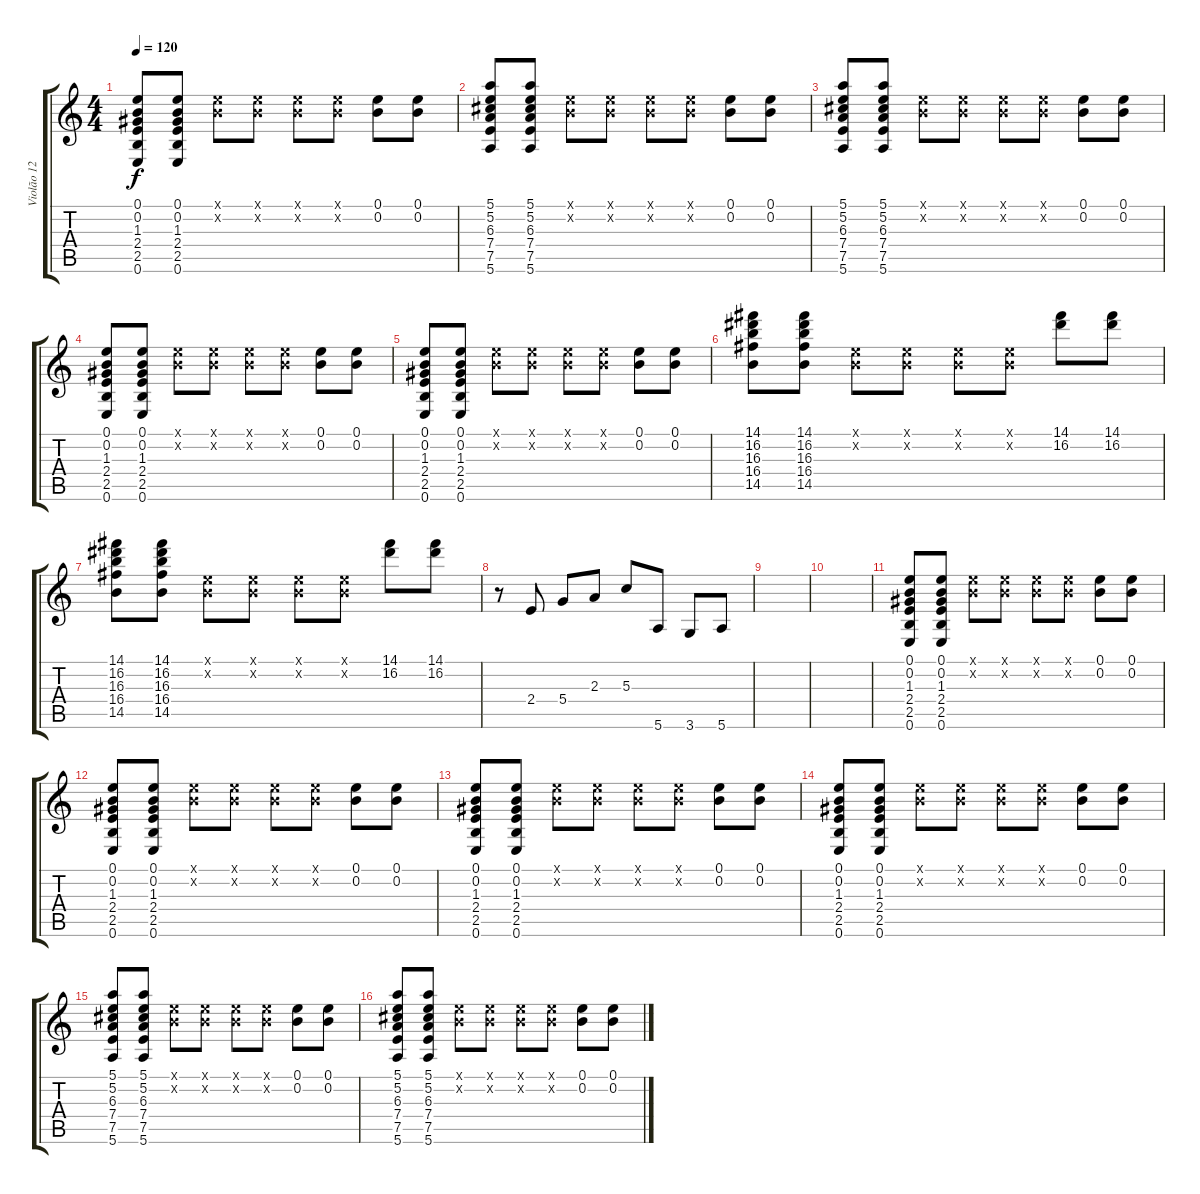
\track ("Violão 12 cordas" "Violão 12 ") {instrument acousticguitarsteel}
\staff {score tabs}
\tuning (E4 B3 G3 D3 A2 E2) {hide}
\ts (4 4)
\tempo 120
\clef g2
\ks c
(0.1 0.2 1.3 2.4 2.5 0.6).8{dy f} (0.1 0.2 1.3 2.4 2.5 0.6).8 (0.1{x} 0.2{x}).8 (0.1{x} 0.2{x}).8 (0.1{x} 0.2{x}).8 (0.1{x} 0.2{x}).8 (0.1 0.2).8 (0.1 0.2).8 |
(5.1 5.2 6.3 7.4 7.5 5.6).8 (5.1 5.2 6.3 7.4 7.5 5.6).8 (0.1{x} 0.2{x}).8 (0.1{x} 0.2{x}).8 (0.1{x} 0.2{x}).8 (0.1{x} 0.2{x}).8 (0.1 0.2).8 (0.1 0.2).8 |
(5.1 5.2 6.3 7.4 7.5 5.6).8 (5.1 5.2 6.3 7.4 7.5 5.6).8 (0.1{x} 0.2{x}).8 (0.1{x} 0.2{x}).8 (0.1{x} 0.2{x}).8 (0.1{x} 0.2{x}).8 (0.1 0.2).8 (0.1 0.2).8 |
(0.1 0.2 1.3 2.4 2.5 0.6).8 (0.1 0.2 1.3 2.4 2.5 0.6).8 (0.1{x} 0.2{x}).8 (0.1{x} 0.2{x}).8 (0.1{x} 0.2{x}).8 (0.1{x} 0.2{x}).8 (0.1 0.2).8 (0.1 0.2).8 |
(0.1 0.2 1.3 2.4 2.5 0.6).8 (0.1 0.2 1.3 2.4 2.5 0.6).8 (0.1{x} 0.2{x}).8 (0.1{x} 0.2{x}).8 (0.1{x} 0.2{x}).8 (0.1{x} 0.2{x}).8 (0.1 0.2).8 (0.1 0.2).8 |
(14.1 16.2 16.3 16.4 14.5).8 (14.1 16.2 16.3 16.4 14.5).8 (0.1{x} 0.2{x}).8 (0.1{x} 0.2{x}).8 (0.1{x} 0.2{x}).8 (0.1{x} 0.2{x}).8 (14.1 16.2).8 (14.1 16.2).8 |
(14.1 16.2 16.3 16.4 14.5).8 (14.1 16.2 16.3 16.4 14.5).8 (0.1{x} 0.2{x}).8 (0.1{x} 0.2{x}).8 (0.1{x} 0.2{x}).8 (0.1{x} 0.2{x}).8 (14.1 16.2).8 (14.1 16.2).8 |
r.8 2.4.8 5.4.8 2.3.8 5.3.8 5.6.8 3.6.8 5.6.8 |
|
|
(0.1 0.2 1.3 2.4 2.5 0.6).8 (0.1 0.2 1.3 2.4 2.5 0.6).8 (0.1{x} 0.2{x}).8 (0.1{x} 0.2{x}).8 (0.1{x} 0.2{x}).8 (0.1{x} 0.2{x}).8 (0.1 0.2).8 (0.1 0.2).8 |
(0.1 0.2 1.3 2.4 2.5 0.6).8 (0.1 0.2 1.3 2.4 2.5 0.6).8 (0.1{x} 0.2{x}).8 (0.1{x} 0.2{x}).8 (0.1{x} 0.2{x}).8 (0.1{x} 0.2{x}).8 (0.1 0.2).8 (0.1 0.2).8 |
(0.1 0.2 1.3 2.4 2.5 0.6).8 (0.1 0.2 1.3 2.4 2.5 0.6).8 (0.1{x} 0.2{x}).8 (0.1{x} 0.2{x}).8 (0.1{x} 0.2{x}).8 (0.1{x} 0.2{x}).8 (0.1 0.2).8 (0.1 0.2).8 |
(0.1 0.2 1.3 2.4 2.5 0.6).8 (0.1 0.2 1.3 2.4 2.5 0.6).8 (0.1{x} 0.2{x}).8 (0.1{x} 0.2{x}).8 (0.1{x} 0.2{x}).8 (0.1{x} 0.2{x}).8 (0.1 0.2).8 (0.1 0.2).8 |
(5.1 5.2 6.3 7.4 7.5 5.6).8 (5.1 5.2 6.3 7.4 7.5 5.6).8 (0.1{x} 0.2{x}).8 (0.1{x} 0.2{x}).8 (0.1{x} 0.2{x}).8 (0.1{x} 0.2{x}).8 (0.1 0.2).8 (0.1 0.2).8 |
(5.1 5.2 6.3 7.4 7.5 5.6).8 (5.1 5.2 6.3 7.4 7.5 5.6).8 (0.1{x} 0.2{x}).8 (0.1{x} 0.2{x}).8 (0.1{x} 0.2{x}).8 (0.1{x} 0.2{x}).8 (0.1 0.2).8 (0.1 0.2).8
